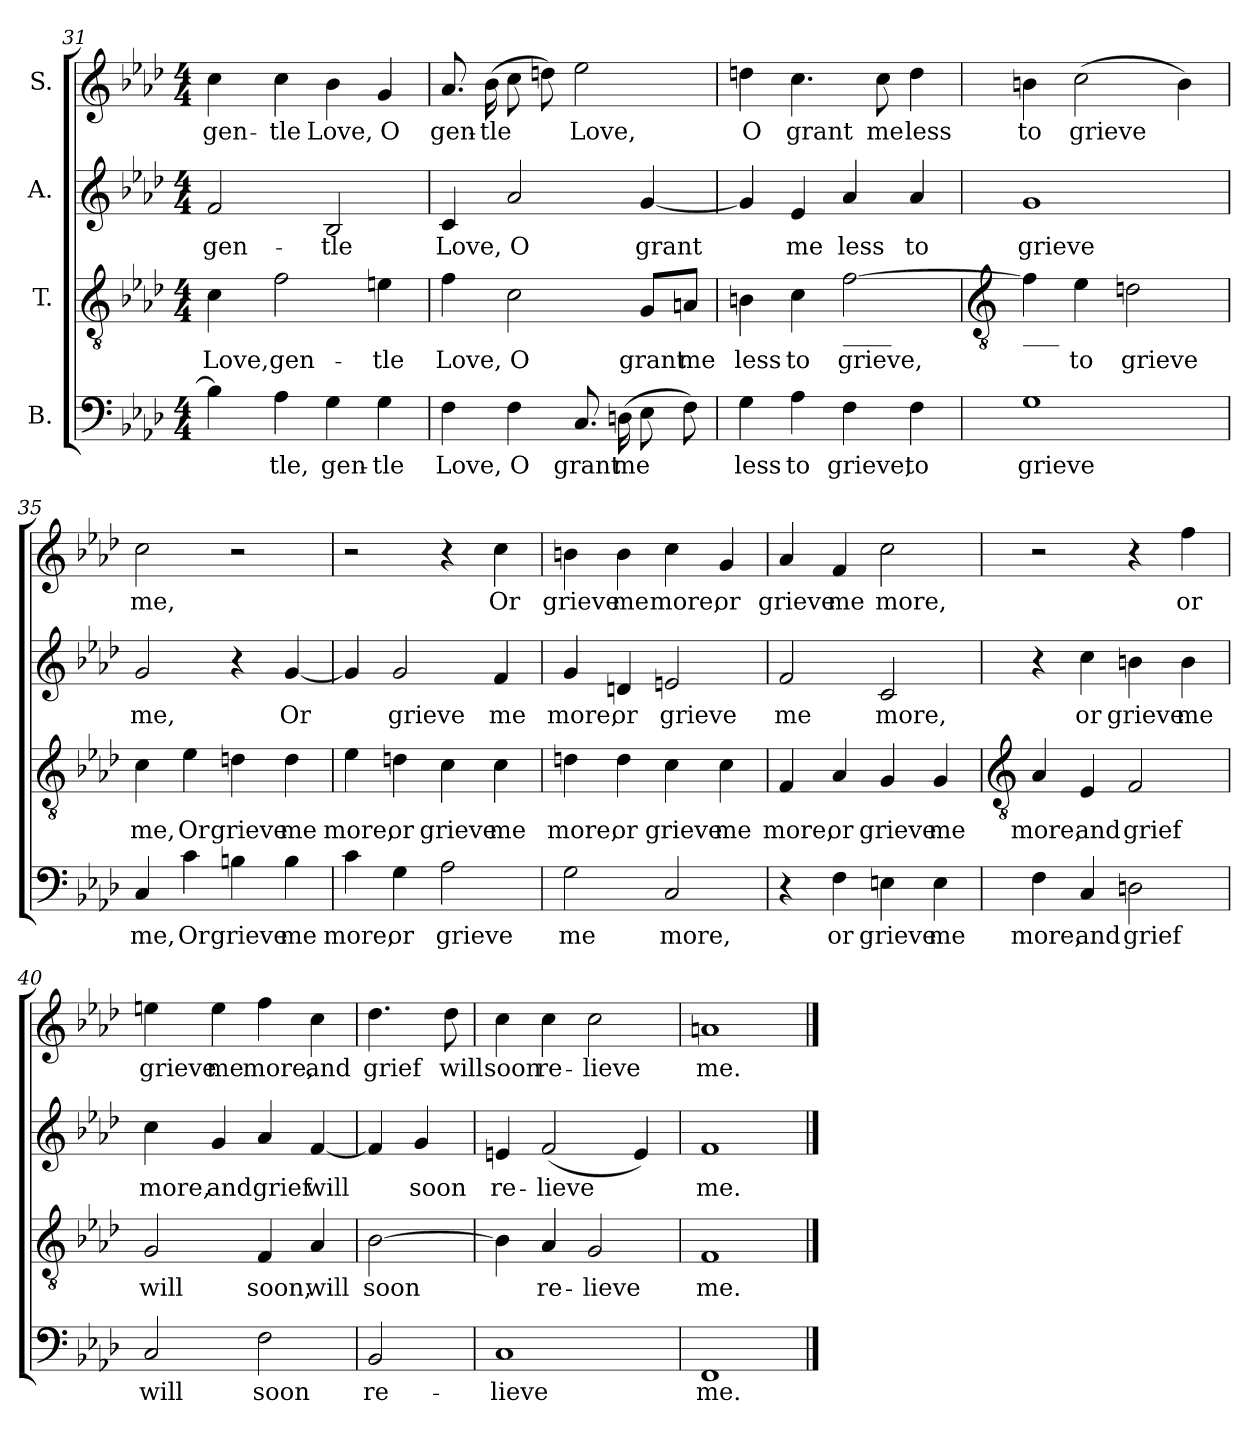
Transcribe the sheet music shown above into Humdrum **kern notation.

**kern	**text	**kern	**text	**kern	**text	**kern	**text
*part4	*part4	*part3	*part3	*part2	*part2	*part1	*part1
*staff4	*staff4	*staff3	*staff3	*staff2	*staff2	*staff1	*staff1
*I"B.	*	*I"T.	*	*I"A.	*	*I"S.	*
*clefF4	*	*clefGv2	*	*clefG2	*	*clefG2	*
*k[b-e-a-d-]	*	*k[b-e-a-d-]	*	*k[b-e-a-d-]	*	*k[b-e-a-d-]	*
*A-:	*	*A-:	*	*A-:	*	*A-:	*
*M4/4	*	*M4/4	*	*M4/4	*	*M4/4	*
=31	=31	=31	=31	=31	=31	=31	=31
!	!	!	!LO:LY:b	!	!LO:LY:b	!	!LO:LY:b
4B-]	.	4c	Love,	2f	gen-	4cc	gen-
!	!LO:LY:b	!	!LO:LY:b	!	!	!	!LO:LY:b
4A-	tle,	2f	gen-	.	.	4cc	-tle
!	!LO:LY:b	!	!	!	!LO:LY:b	!	!LO:LY:b
4G	gen-	.	.	2B-	-tle	4b-	Love,
!	!LO:LY:b	!	!LO:LY:b	!	!	!	!LO:LY:b
4G	-tle	4en	-tle	.	.	4g	O
=32	=32	=32	=32	=32	=32	=32	=32
!	!LO:LY:b	!	!LO:LY:b	!	!LO:LY:b	!	!LO:LY:b
4F	Love,	4f	Love,	4c	Love,	8.a-L	gen-
!	!	!	!	!	!	!	!LO:LY:b
.	.	.	.	.	.	(>16b-L	-tle
!	!LO:LY:b	!	!LO:LY:b	!	!LO:LY:b	!	!
4F	O	2c	O	2a-	O	8cc	.
.	.	.	.	.	.	8ddnJ)	.
!	!LO:LY:b	!	!	!	!	!	!LO:LY:b
8.CL	grant	.	.	.	.	2ee-	Love,
!	!LO:LY:b	!	!	!	!	!	!
(>16DnL	me	.	.	.	.	.	.
!	!	!	!LO:LY:b	!	!LO:LY:b	!	!
8E-	.	8GL	grant	[4g	grant	.	.
!	!	!	!LO:LY:b	!	!	!	!
8FJ)	.	8AnJ	me	.	.	.	.
=33	=33	=33	=33	=33	=33	=33	=33
!	!LO:LY:b	!	!LO:LY:b	!	!	!	!LO:LY:b
4G	less	4Bn	less	4g]	.	4ddn	O
!	!LO:LY:b	!	!LO:LY:b	!	!LO:LY:b	!	!LO:LY:b
4A-	to	4c	to	4e-	me	4.cc	grant
!	!	!LO:TX:b:t=____	!	!	!	!	!
!	!LO:LY:b	!	!LO:LY:b	!	!LO:LY:b	!	!
4F	grieve,	[2f	grieve,	4a-	less	.	.
!	!	!	!	!	!	!	!LO:LY:b
.	.	.	.	.	.	8cc	me
!	!LO:LY:b	!	!	!	!LO:LY:b	!	!LO:LY:b
4F	to	.	.	4a-	to	4dd	less
!!LO:LB:g=z
=34	=34	=34	=34	=34	=34	=34	=34
*	*	*clefGv2	*	*	*	*	*
!	!	!LO:TX:b:t=___	!	!	!	!	!
!	!LO:LY:b	!	!	!	!LO:LY:b	!	!LO:LY:b
1G	grieve	4f]	.	1g	grieve	4bn	to
!	!	!	!LO:LY:b	!	!	!	!LO:LY:b
.	.	4e-	to	.	.	(>2cc	grieve
!	!	!	!LO:LY:b	!	!	!	!
.	.	2dn	grieve	.	.	.	.
.	.	.	.	.	.	4b)	.
=35	=35	=35	=35	=35	=35	=35	=35
!	!LO:LY:b	!	!LO:LY:b	!	!LO:LY:b	!	!LO:LY:b
4C	me,	4c	me,	2g	me,	2cc	me,
!	!LO:LY:b	!	!LO:LY:b	!	!	!	!
4c	Or	4e-	Or	.	.	.	.
!	!LO:LY:b	!	!LO:LY:b	!	!	!	!
4Bn	grieve	4dn	grieve	4r	.	2r	.
!	!LO:LY:b	!	!LO:LY:b	!	!LO:LY:b	!	!
4B	me	4d	me	[4g	Or	.	.
=36	=36	=36	=36	=36	=36	=36	=36
!	!LO:LY:b	!	!LO:LY:b	!	!	!	!
4c	more,	4e-	more,	4g]	.	2r	.
!	!LO:LY:b	!	!LO:LY:b	!	!LO:LY:b	!	!
4G	or	4dn	or	2g	grieve	.	.
!	!LO:LY:b	!	!LO:LY:b	!	!	!	!
2A-	grieve	4c	grieve	.	.	4r	.
!	!	!	!LO:LY:b	!	!LO:LY:b	!	!LO:LY:b
.	.	4c	me	4f	me	4cc	Or
=37	=37	=37	=37	=37	=37	=37	=37
!	!LO:LY:b	!	!LO:LY:b	!	!LO:LY:b	!	!LO:LY:b
2G	me	4dn	more,	4g	more,	4bn	grieve
!	!	!	!LO:LY:b	!	!LO:LY:b	!	!LO:LY:b
.	.	4d	or	4dn	or	4b	me
!	!LO:LY:b	!	!LO:LY:b	!	!LO:LY:b	!	!LO:LY:b
2C	more,	4c	grieve	2en	grieve	4cc	more,
!	!	!	!LO:LY:b	!	!	!	!LO:LY:b
.	.	4c	me	.	.	4g	or
=38	=38	=38	=38	=38	=38	=38	=38
!	!	!	!LO:LY:b	!	!LO:LY:b	!	!LO:LY:b
4r	.	4F	more,	2f	me	4a-	grieve
!	!LO:LY:b	!	!LO:LY:b	!	!	!	!LO:LY:b
4F	or	4A-	or	.	.	4f	me
!	!LO:LY:b	!	!LO:LY:b	!	!LO:LY:b	!	!LO:LY:b
4En	grieve	4G	grieve	2c	more,	2cc	more,
!	!LO:LY:b	!	!LO:LY:b	!	!	!	!
4E	me	4G	me	.	.	.	.
!!LO:LB:g=z
=39	=39	=39	=39	=39	=39	=39	=39
*	*	*clefGv2	*	*	*	*	*
!	!LO:LY:b	!	!LO:LY:b	!	!	!	!
4F	more,	4A-	more,	4r	.	2r	.
!	!LO:LY:b	!	!LO:LY:b	!	!LO:LY:b	!	!
4C	and	4E-	and	4cc	or	.	.
!	!LO:LY:b	!	!LO:LY:b	!	!LO:LY:b	!	!
2Dn	grief	2F	grief	4bn	grieve	4r	.
!	!	!	!	!	!LO:LY:b	!	!LO:LY:b
.	.	.	.	4b	me	4ff	or
=40	=40	=40	=40	=40	=40	=40	=40
!	!LO:LY:b	!	!LO:LY:b	!	!LO:LY:b	!	!LO:LY:b
2C	will	2G	will	4cc	more,	4een	grieve
!	!	!	!	!	!LO:LY:b	!	!LO:LY:b
.	.	.	.	4g	and	4ee	me
!	!LO:LY:b	!	!LO:LY:b	!	!LO:LY:b	!	!LO:LY:b
2F	soon	4F	soon,	4a-	grief	4ff	more,
!	!	!	!LO:LY:b	!	!LO:LY:b	!	!LO:LY:b
.	.	4A-	will	[4f	will	4cc	and
=41	=41	=41	=41	=41	=41	=41	=41
!	!LO:LY:b	!	!LO:LY:b	!	!	!	!LO:LY:b
2BB-	re-	[2B-	soon	4f]	.	4.dd-	grief
!	!	!	!	!	!LO:LY:b	!	!
.	.	.	.	4g	soon	.	.
!	!	!	!	!	!	!	!LO:LY:b
.	.	.	.	.	.	8dd-	will
=42	=42	=42	=42	=42	=42	=42	=42
!	!LO:LY:b	!	!	!	!LO:LY:b	!	!LO:LY:b
1C	-lieve	4B-]	.	4en	re-	4cc	soon
!	!	!	!LO:LY:b	!	!LO:LY:b	!	!LO:LY:b
.	.	4A-	re-	(<2f	-lieve	4cc	re-
!	!	!	!LO:LY:b	!	!	!	!LO:LY:b
.	.	2G	-lieve	.	.	2cc	-lieve
.	.	.	.	4e)	.	.	.
=43	=43	=43	=43	=43	=43	=43	=43
!	!LO:LY:b	!	!LO:LY:b	!	!LO:LY:b	!	!LO:LY:b
1FF	me.	1F	me.	1f	me.	1an	me.
==	==	==	==	==	==	==	==
*-	*-	*-	*-	*-	*-	*-	*-
